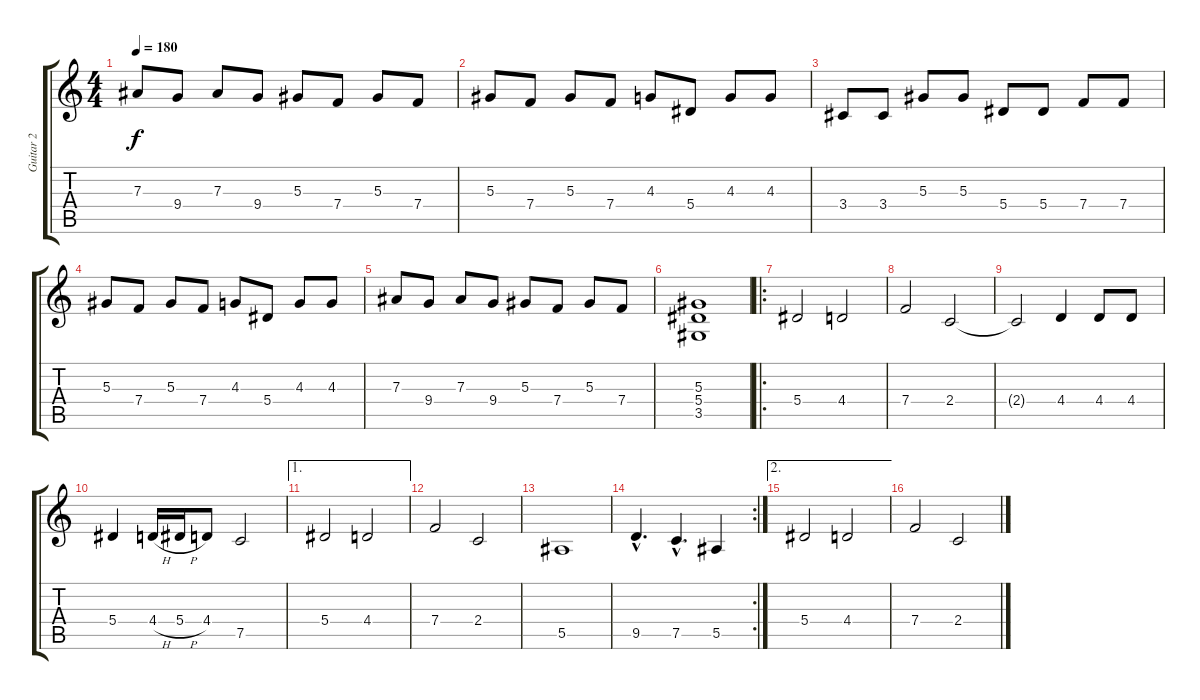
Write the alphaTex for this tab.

\track ("Guitar 2" "Guitar 2") {instrument overdrivenguitar}
\staff {score tabs}
\tuning (C4 G3 Eb3 Bb2 F2 C2) {hide}
\ts (4 4)
\tempo 180
\clef g2
\ks c
7.3.8{dy f} 9.4.8 7.3.8 9.4.8 5.3.8 7.4.8 5.3.8 7.4.8 |
5.3.8 7.4.8 5.3.8 7.4.8 4.3.8 5.4.8 4.3.8 4.3.8 |
3.4.8 3.4.8 5.3.8 5.3.8 5.4.8 5.4.8 7.4.8 7.4.8 |
5.3.8 7.4.8 5.3.8 7.4.8 4.3.8 5.4.8 4.3.8 4.3.8 |
7.3.8 9.4.8 7.3.8 9.4.8 5.3.8 7.4.8 5.3.8 7.4.8 |
(5.3 5.4 3.5).1 |
\ro
5.4.2 4.4.2 |
7.4.2 2.4.2 |
2.4{t}.2 4.4.4 4.4.8 4.4.8 |
5.4.4 4.4{h}.16 5.4{h}.16 4.4.8 7.5.2 |
\ae 1
5.4.2 4.4.2 |
7.4.2 2.4.2 |
5.5.1 |
\rc 2
9.5{hac}.4{d} 7.5{hac}.4{d} 5.5.4 |
\ae 2
5.4.2 4.4.2 |
7.4.2 2.4.2
